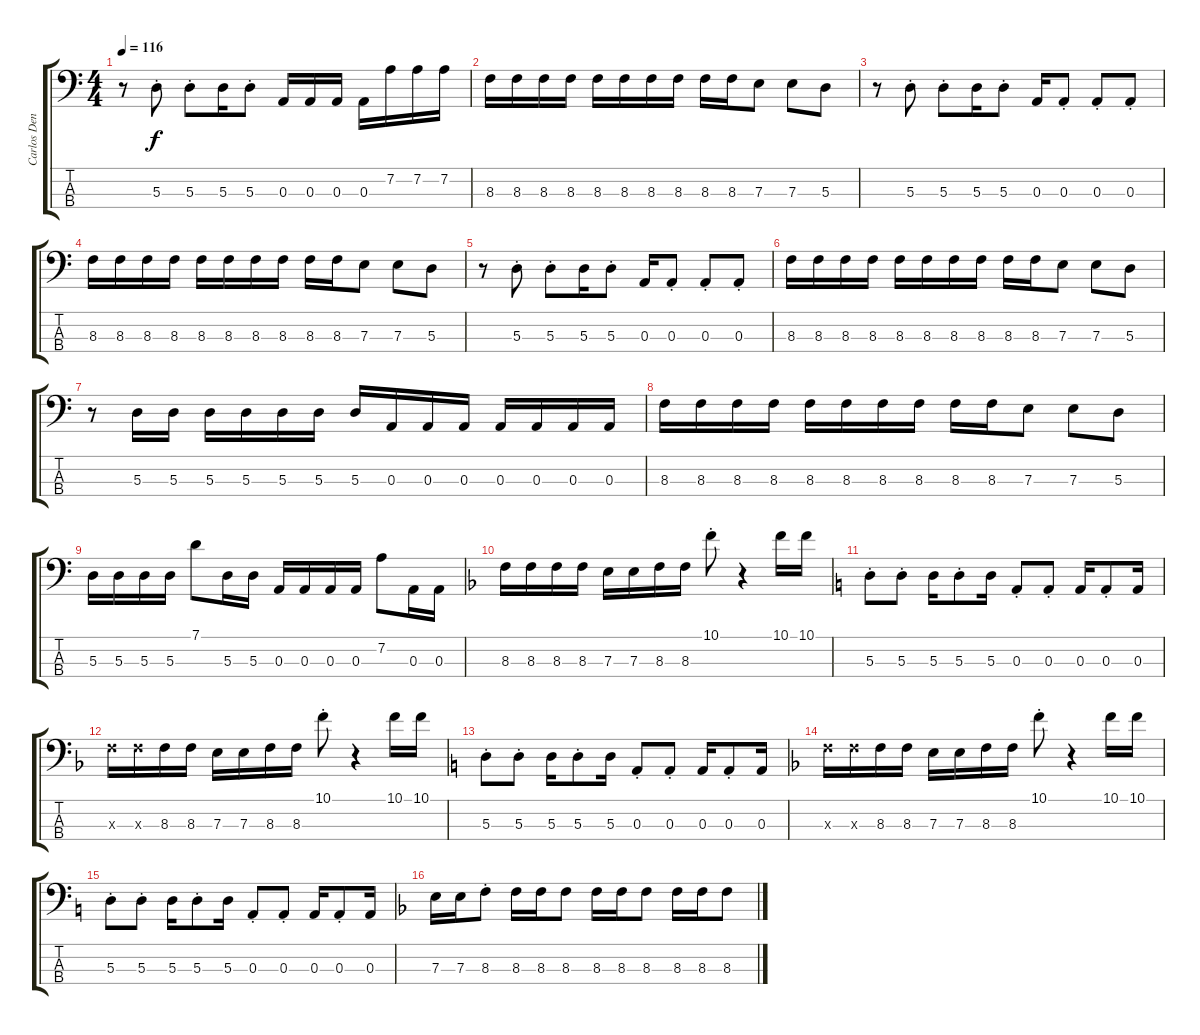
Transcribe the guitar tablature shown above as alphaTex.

\track ("Carlos Dengler" "Carlos Den") {instrument electricbasspick}
\staff {score tabs}
\tuning (G2 D2 A1 D1) {hide}
\ts (4 4)
\tempo 116
\clef f4
\ks c
r.8{dy f} 5.3{st}.8 5.3{st}.8 5.3.16 5.3{st}.8 0.3.16 0.3.16 0.3.16 0.3.16 7.2.16 7.2.16 7.2.16 |
8.3.16 8.3.16 8.3.16 8.3.16 8.3.16 8.3.16 8.3.16 8.3.16 8.3.16 8.3.16 7.3.8 7.3.8 5.3.8 |
r.8 5.3{st}.8 5.3{st}.8 5.3.16 5.3{st}.8 0.3.16 0.3{st}.8 0.3{st}.8 0.3{st}.8 |
8.3.16 8.3.16 8.3.16 8.3.16 8.3.16 8.3.16 8.3.16 8.3.16 8.3.16 8.3.16 7.3.8 7.3.8 5.3.8 |
r.8 5.3{st}.8 5.3{st}.8 5.3.16 5.3{st}.8 0.3.16 0.3{st}.8 0.3{st}.8 0.3{st}.8 |
8.3.16 8.3.16 8.3.16 8.3.16 8.3.16 8.3.16 8.3.16 8.3.16 8.3.16 8.3.16 7.3.8 7.3.8 5.3.8 |
r.8 5.3.16 5.3.16 5.3.16 5.3.16 5.3.16 5.3.16 5.3.16 0.3.16 0.3.16 0.3.16 0.3.16 0.3.16 0.3.16 0.3.16 |
8.3.16 8.3.16 8.3.16 8.3.16 8.3.16 8.3.16 8.3.16 8.3.16 8.3.16 8.3.16 7.3.8 7.3.8 5.3.8 |
5.3.16 5.3.16 5.3.16 5.3.16 7.1.8 5.3.16 5.3.16 0.3.16 0.3.16 0.3.16 0.3.16 7.2.8 0.3.16 0.3.16 |
\ks f
8.3.16 8.3.16 8.3.16 8.3.16 7.3.16 7.3.16 8.3.16 8.3.16 10.1{st}.8 r.4 10.1.16 10.1.16 |
\ks c
5.3{st}.8 5.3{st}.8 5.3.16 5.3{st}.8 5.3.16 0.3{st}.8 0.3{st}.8 0.3.16 0.3{st}.8 0.3.16 |
\ks f
8.3{x}.16 8.3{x}.16 8.3.16 8.3.16 7.3.16 7.3.16 8.3.16 8.3.16 10.1{st}.8 r.4 10.1.16 10.1.16 |
\ks c
5.3{st}.8 5.3{st}.8 5.3.16 5.3{st}.8 5.3.16 0.3{st}.8 0.3{st}.8 0.3.16 0.3{st}.8 0.3.16 |
\ks f
8.3{x}.16 8.3{x}.16 8.3.16 8.3.16 7.3.16 7.3.16 8.3.16 8.3.16 10.1{st}.8 r.4 10.1.16 10.1.16 |
\ks c
5.3{st}.8 5.3{st}.8 5.3.16 5.3{st}.8 5.3.16 0.3{st}.8 0.3{st}.8 0.3.16 0.3{st}.8 0.3.16 |
\ks f
7.3.16 7.3.16 8.3{st}.8 8.3.16 8.3.16 8.3.8 8.3.16 8.3.16 8.3.8 8.3.16 8.3.16 8.3.8
